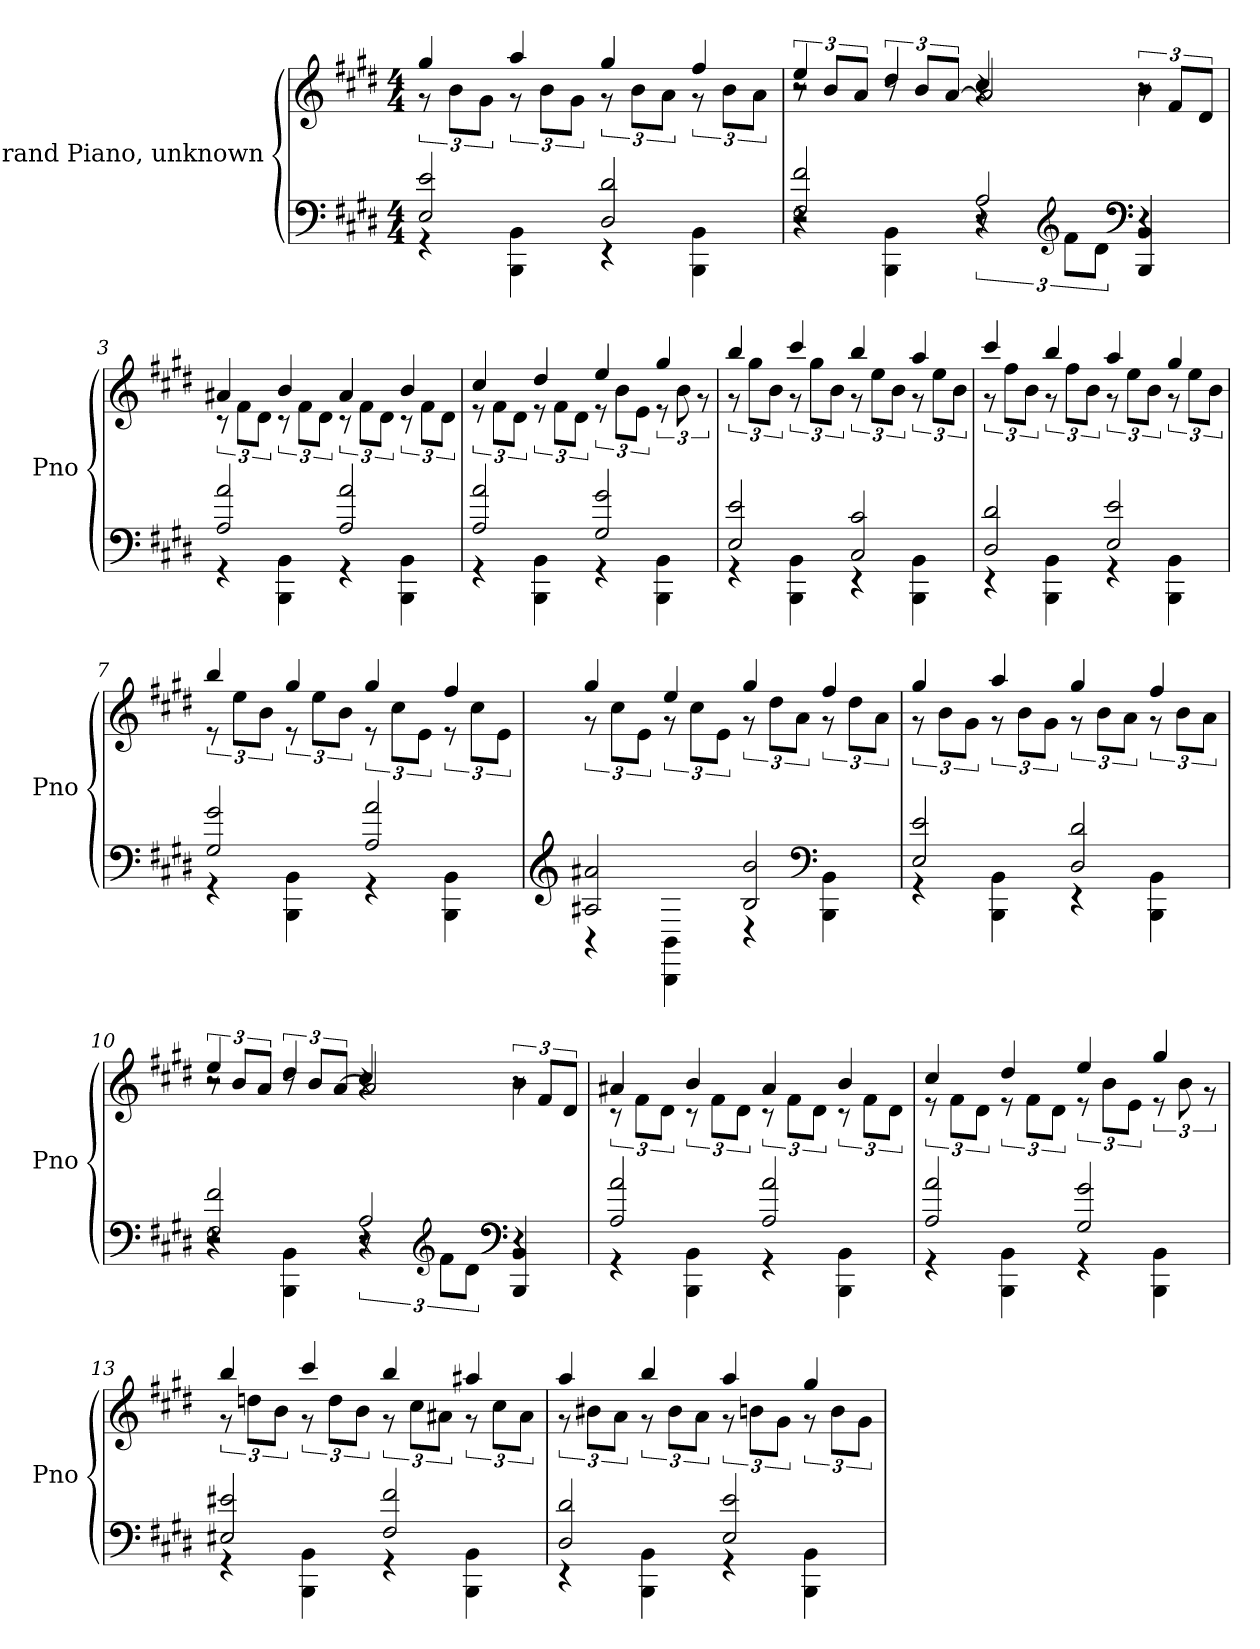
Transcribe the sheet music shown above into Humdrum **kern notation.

**kern	**kern
*part1	*part1
*staff2	*staff1
*I"Grand Piano, unknown	*
*I'Pno	*
*clefF4	*clefG2
*k[f#c#g#d#]	*k[f#c#g#d#]
*M4/4	*M4/4
*MM120	*MM120
=1	=1
*^	*^
2E/ 2e/	4r	4gg#/	12r
.	.	.	12b\L
.	.	.	12g#\J
.	4BBB\ 4BB\	4aa/	12r
.	.	.	12b\L
.	.	.	12g#\J
2D#/ 2d#/	4r	4gg#/	12r
.	.	.	12b\L
.	.	.	12a\J
.	4BBB\ 4BB\	4ff#/	12r
.	.	.	12b\L
.	.	.	12a\J
=2	=2	=2	=2
*	*^	*	*^
2r	4r	2F#/ 2f#/	4ee/	2r	12r
.	.	.	.	.	12b/L
.	.	.	.	.	12a/J
.	4BBB\ 4BB\	.	4dd#/	.	12r
.	.	.	.	.	12b/L
.	.	.	.	.	[12a/J
2A/	12r	4r	4cc#/	4r	2a/]
*clefG2	*	*	*	*	*
.	12f#\L	.	.	.	.
.	12d#\J	.	.	.	.
*clefF4	*	*	*	*	*
.	4r	4BBB/ 4BB/	12r	4b\	.
.	.	.	12f#/L	.	.
.	.	.	12d#/J	.	.
*	*v	*v	*	*	*
*	*	*	*v	*v
=3	=3	=3	=3
2A/ 2a/	4r	4a#X/	12r
.	.	.	12f#\L
.	.	.	12d#\J
.	4BBB\ 4BB\	4b/	12r
.	.	.	12f#\L
.	.	.	12d#\J
2A/ 2a/	4r	4a#/	12r
.	.	.	12f#\L
.	.	.	12d#\J
.	4BBB\ 4BB\	4b/	12r
.	.	.	12f#\L
.	.	.	12d#\J
!!LO:LB:g=z	!!
=4	=4	=4	=4
2A/ 2a/	4r	4cc#/	12r
.	.	.	12f#\L
.	.	.	12d#\J
.	4BBB\ 4BB\	4dd#/	12r
.	.	.	12f#\L
.	.	.	12d#\J
2G#/ 2g#/	4r	4ee/	12r
.	.	.	12b\L
.	.	.	12e\J
.	4BBB\ 4BB\	4gg#/	12r
.	.	.	12b\
.	.	.	12r
=5	=5	=5	=5
2E/ 2e/	4r	4bb/	12r
.	.	.	12gg#\L
.	.	.	12b\J
.	4BBB\ 4BB\	4ccc#/	12r
.	.	.	12gg#\L
.	.	.	12b\J
2C#/ 2c#/	4r	4bb/	12r
.	.	.	12ee\L
.	.	.	12b\J
.	4BBB\ 4BB\	4aa/	12r
.	.	.	12ee\L
.	.	.	12b\J
=6	=6	=6	=6
2D#/ 2d#/	4r	4ccc#/	12r
.	.	.	12ff#\L
.	.	.	12b\J
.	4BBB\ 4BB\	4bb/	12r
.	.	.	12ff#\L
.	.	.	12b\J
2E/ 2e/	4r	4aa/	12r
.	.	.	12ee\L
.	.	.	12b\J
.	4BBB\ 4BB\	4gg#/	12r
.	.	.	12ee\L
.	.	.	12b\J
!!LO:LB:g=z	!!
=7	=7	=7	=7
2G#/ 2g#/	4r	4bb/	12r
.	.	.	12ee\L
.	.	.	12b\J
.	4BBB\ 4BB\	4gg#/	12r
.	.	.	12ee\L
.	.	.	12b\J
2A/ 2a/	4r	4gg#/	12r
.	.	.	12cc#\L
.	.	.	12e\J
.	4BBB\ 4BB\	4ff#/	12r
.	.	.	12cc#\L
.	.	.	12e\J
=8	=8	=8	=8
*clefG2	*	*	*
2A#X/ 2a#X/	4r	4gg#/	12r
.	.	.	12cc#\L
.	.	.	12e\J
.	4BBB\ 4BB\	4ee/	12r
.	.	.	12cc#\L
.	.	.	12e\J
2B/ 2b/	4r	4gg#/	12r
.	.	.	12dd#\L
.	.	.	12a\J
*clefF4	*	*	*
.	4BBB\ 4BB\	4ff#/	12r
.	.	.	12dd#\L
.	.	.	12a\J
=9	=9	=9	=9
2E/ 2e/	4r	4gg#/	12r
.	.	.	12b\L
.	.	.	12g#\J
.	4BBB\ 4BB\	4aa/	12r
.	.	.	12b\L
.	.	.	12g#\J
2D#/ 2d#/	4r	4gg#/	12r
.	.	.	12b\L
.	.	.	12a\J
.	4BBB\ 4BB\	4ff#/	12r
.	.	.	12b\L
.	.	.	12a\J
!!LO:LB:g=z
=10	=10	=10	=10
*	*^	*	*^
2r	4r	2F#/ 2f#/	4ee/	2r	12r
.	.	.	.	.	12b/L
.	.	.	.	.	12a/J
.	4BBB\ 4BB\	.	4dd#/	.	12r
.	.	.	.	.	12b/L
.	.	.	.	.	[12a/J
2A/	12r	4r	4cc#/	4r	2a/]
*clefG2	*	*	*	*	*
.	12f#\L	.	.	.	.
.	12d#\J	.	.	.	.
*clefF4	*	*	*	*	*
.	4r	4BBB/ 4BB/	12r	4b\	.
.	.	.	12f#/L	.	.
.	.	.	12d#/J	.	.
*	*v	*v	*	*	*
*	*	*	*v	*v
=11	=11	=11	=11
2A/ 2a/	4r	4a#X/	12r
.	.	.	12f#\L
.	.	.	12d#\J
.	4BBB\ 4BB\	4b/	12r
.	.	.	12f#\L
.	.	.	12d#\J
2A/ 2a/	4r	4a#/	12r
.	.	.	12f#\L
.	.	.	12d#\J
.	4BBB\ 4BB\	4b/	12r
.	.	.	12f#\L
.	.	.	12d#\J
=12	=12	=12	=12
2A/ 2a/	4r	4cc#/	12r
.	.	.	12f#\L
.	.	.	12d#\J
.	4BBB\ 4BB\	4dd#/	12r
.	.	.	12f#\L
.	.	.	12d#\J
2G#/ 2g#/	4r	4ee/	12r
.	.	.	12b\L
.	.	.	12e\J
.	4BBB\ 4BB\	4gg#/	12r
.	.	.	12b\
.	.	.	12r
!!LO:LB:g=z	!!
=13	=13	=13	=13
2E#X/ 2e#X/	4r	4bb/	12r
.	.	.	12ddn\L
.	.	.	12b\J
.	4BBB\ 4BB\	4ccc#/	12r
.	.	.	12dd\L
.	.	.	12b\J
2F#/ 2f#/	4r	4bb/	12r
.	.	.	12cc#\L
.	.	.	12a#X\J
.	4BBB\ 4BB\	4aa#X/	12r
.	.	.	12cc#\L
.	.	.	12a#\J
=14	=14	=14	=14
2D#/ 2d#/	4r	4aa/	12r
.	.	.	12b#X\L
.	.	.	12a\J
.	4BBB\ 4BB\	4bb/	12r
.	.	.	12b#\L
.	.	.	12a\J
2E/ 2e/	4r	4aa/	12r
.	.	.	12bn\L
.	.	.	12g#\J
.	4BBB\ 4BB\	4gg#/	12r
.	.	.	12b\L
.	.	.	12g#\J
*v	*v	*	*
*	*v	*v
=	=
*-	*-
